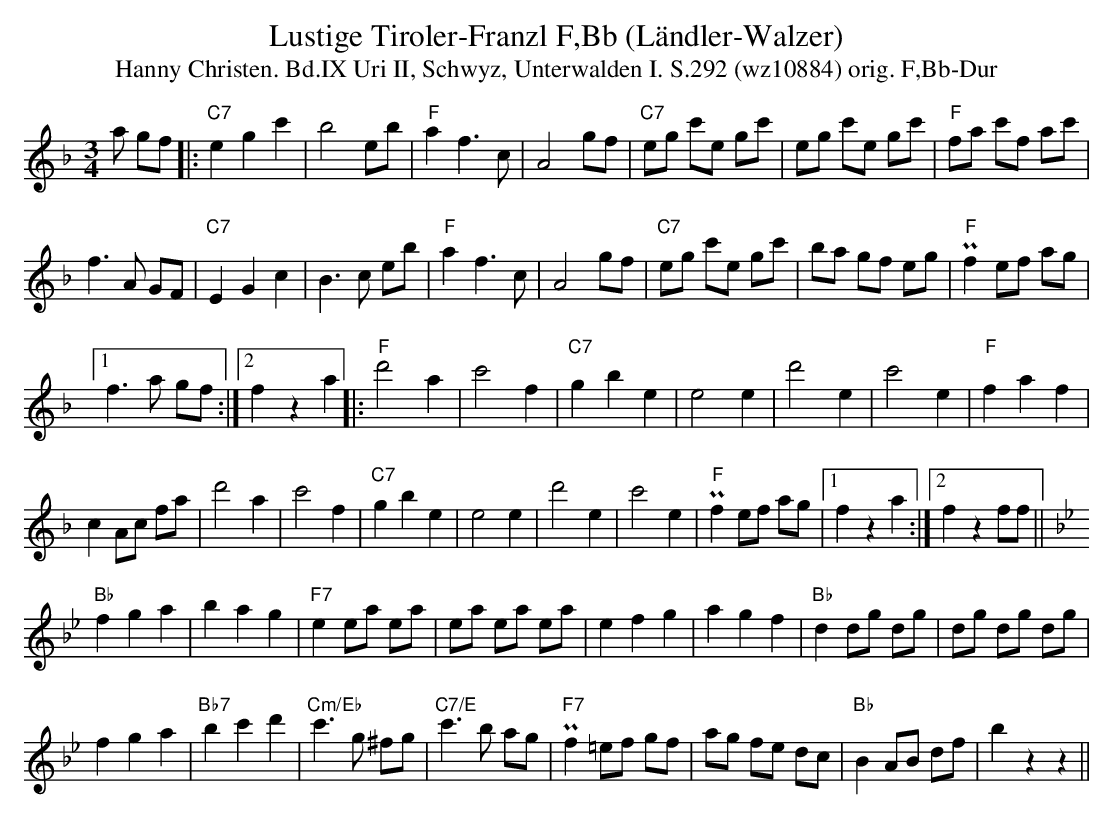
X:1
T: Lustige Tiroler-Franzl F,Bb (Ländler-Walzer)
T:Hanny Christen. Bd.IX Uri II, Schwyz, Unterwalden I. S.292 (wz10884) orig. F,Bb-Dur
M:3/4
L:1/8
K:F
a gf |: "C7"e2 g2 c'2 | b4 eb | "F"a2 f3 c | A4 gf | "C7"eg c'e gc' | eg c'e gc' | "F"fa c'f ac' |
f3 A GF | "C7"E2G2c2 | B3 c eb | "F"a2 f3 c | A4 gf | "C7"eg c'e gc' | ba gf eg | "F"Pf2 ef ag |1
f3 a gf :|2 f2 z2 a2 |: "F"d'4 a2 | c'4 f2 |  "C7"g2b2e2 | e4 e2 | d'4 e2 | c'4 e2 | "F"f2a2f2 |
c2 Ac fa | d'4 a2 | c'4 f2 | "C7"g2b2e2 | e4 e2 | d'4 e2 | c'4 e2 | "F"Pf2 ef ag |1 f2 z2 a2 :|2 f2 z2 ff || [K:Bb]
"Bb"f2g2a2 | b2a2g2 | "F7"e2 ea ea | ea ea ea | e2f2g2 | a2g2f2 | "Bb"d2 dg dg | dg dg dg |
f2g2a2 | "Bb7"b2c'2d'2 | "Cm/Eb"c'3 g ^fg | "C7/E"c'3 b ag | "F7"Pf2 =ef gf | ag fe dc | "Bb"B2 AB df | b2 z2z2 ||
